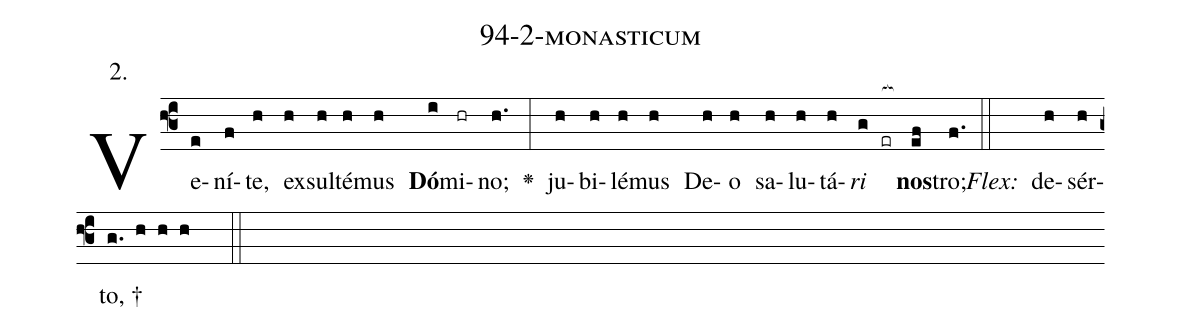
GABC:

name: 94-2-monasticum;
annotation: 2.;
%%
(f3)Ve(e)ní(f)te,(h) ex(h)sul(h)té(h)mus(h) <b>Dó</b>(i)mi(hr)no;(h.) <v>\greheightstar</v>(:) ju(h)bi(h)lé(h)mus(h) De(h)o(h) sa(h)lu(h)tá(h)<i>ri</i>(g er[ocb:1{]) <b>nos</b>(ef[ocb:0}])tro;(f.) (::)
<i>Flex:</i>()  de(h)sér(h)to, †(g. h h h  ::)

%E(h) u(h) o(h) u(g) a(ef) e.(f.) (::)
